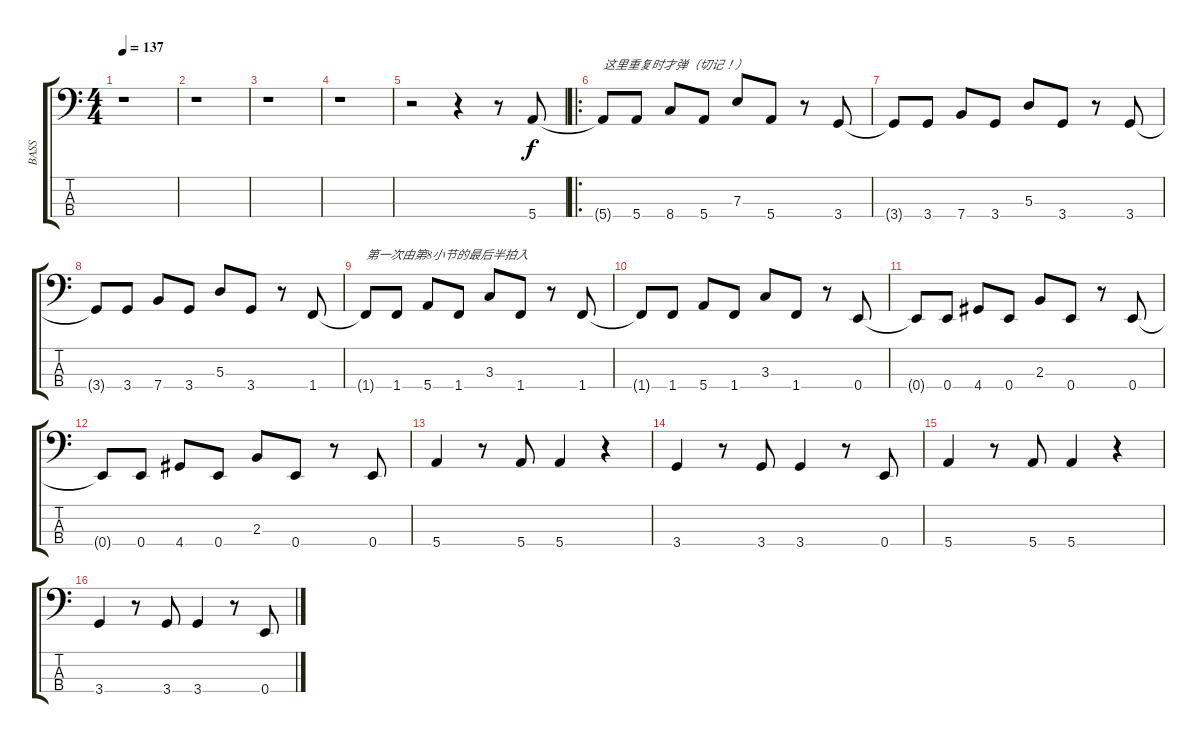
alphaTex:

\track ("BASS" "BASS") {instrument electricbassfinger}
\staff {score tabs}
\tuning (G2 D2 A1 E1) {hide}
\ts (4 4)
\tempo 137
\clef f4
\ks c
r.1{dy f instrument electricbassfinger} |
r.1 |
r.1 |
r.1 |
r.2 r.4 r.8 5.4.8 |
\ro
5.4{t}.8{txt "这里重复时才弹（切记！）"} 5.4.8 8.4.8 5.4.8 7.3.8 5.4.8 r.8 3.4.8 |
3.4{t}.8 3.4.8 7.4.8 3.4.8 5.3.8 3.4.8 r.8 3.4.8 |
3.4{t}.8 3.4.8 7.4.8 3.4.8 5.3.8 3.4.8 r.8 1.4.8 |
1.4{t}.8{txt "第一次由第8小节的最后半拍入"} 1.4.8 5.4.8 1.4.8 3.3.8 1.4.8 r.8 1.4.8 |
1.4{t}.8 1.4.8 5.4.8 1.4.8 3.3.8 1.4.8 r.8 0.4.8 |
0.4{t}.8 0.4.8 4.4.8 0.4.8 2.3.8 0.4.8 r.8 0.4.8 |
0.4{t}.8 0.4.8 4.4.8 0.4.8 2.3.8 0.4.8 r.8 0.4.8 |
5.4.4 r.8 5.4.8 5.4.4 r.4 |
3.4.4 r.8 3.4.8 3.4.4 r.8 0.4.8 |
5.4.4 r.8 5.4.8 5.4.4 r.4 |
3.4.4 r.8 3.4.8 3.4.4 r.8 0.4.8
